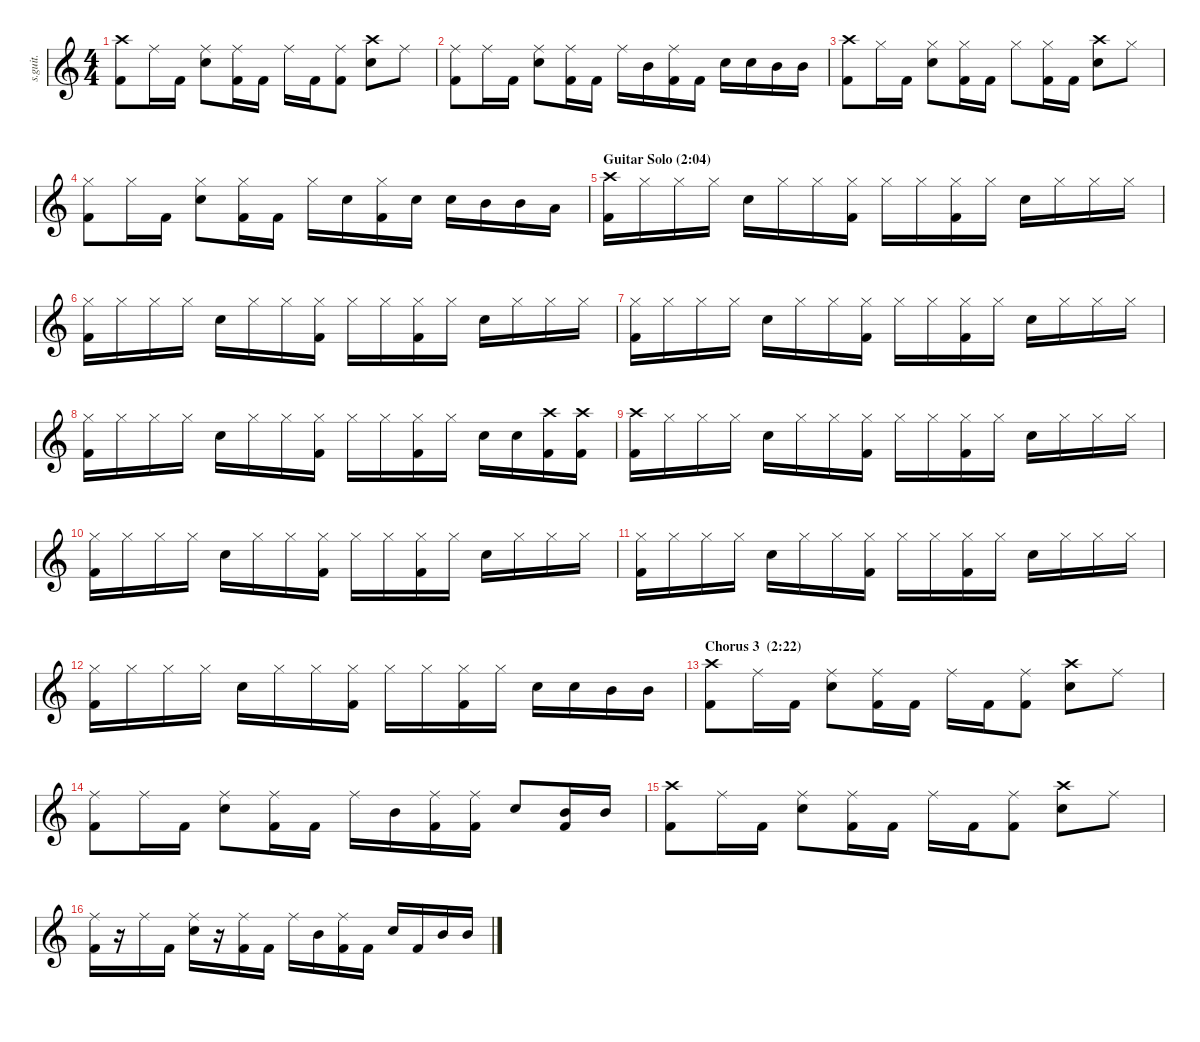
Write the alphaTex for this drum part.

\defaultSystemsLayout 4
\hideDynamics
\bracketExtendMode nobrackets
\track ("Sean Kinney (Drums)" "s.guit.") {instrument percussion}
\staff {score}
\articulation defaults
\ts (4 4)
\tempo (94 hide)
\clef g2
\ks c
("Crash high (hit)" "Kick (hit) 2").8{lyrics (0 "") lyrics (1 "") lyrics (2 "") lyrics (3 "") lyrics (4 "") dy ff} "Ride (middle)".16{lyrics (0 "") lyrics (1 "") lyrics (2 "") lyrics (3 "") lyrics (4 "") dy f} "Kick (hit) 2".16{lyrics (0 "") lyrics (1 "") lyrics (2 "") lyrics (3 "") lyrics (4 "") dy ff} ("Ride (middle)" "Electric Snare (hit)").8{lyrics (0 "") lyrics (1 "") lyrics (2 "") lyrics (3 "") lyrics (4 "")} ("Ride (middle)" "Kick (hit) 2").16{lyrics (0 "") lyrics (1 "") lyrics (2 "") lyrics (3 "") lyrics (4 "")} "Kick (hit) 2".16{lyrics (0 "") lyrics (1 "") lyrics (2 "") lyrics (3 "") lyrics (4 "")} "Ride (middle)".16{lyrics (0 "") lyrics (1 "") lyrics (2 "") lyrics (3 "") lyrics (4 "") dy f} "Kick (hit) 2".16{lyrics (0 "") lyrics (1 "") lyrics (2 "") lyrics (3 "") lyrics (4 "") dy ff} ("Ride (middle)" "Kick (hit) 2").8{lyrics (0 "") lyrics (1 "") lyrics (2 "") lyrics (3 "") lyrics (4 "")} ("Crash high (hit)" "Electric Snare (hit)").8{lyrics (0 "") lyrics (1 "") lyrics (2 "") lyrics (3 "") lyrics (4 "")} "Ride (middle)".8{lyrics (0 "") lyrics (1 "") lyrics (2 "") lyrics (3 "") lyrics (4 "") dy f} |
("Ride (middle)" "Kick (hit) 2").8{lyrics (0 "") lyrics (1 "") lyrics (2 "") lyrics (3 "") lyrics (4 "")} "Ride (middle)".16{lyrics (0 "") lyrics (1 "") lyrics (2 "") lyrics (3 "") lyrics (4 "")} "Kick (hit) 2".16{lyrics (0 "") lyrics (1 "") lyrics (2 "") lyrics (3 "") lyrics (4 "") dy ff} ("Ride (middle)" "Electric Snare (hit)").8{lyrics (0 "") lyrics (1 "") lyrics (2 "") lyrics (3 "") lyrics (4 "")} ("Ride (middle)" "Kick (hit) 2").16{lyrics (0 "") lyrics (1 "") lyrics (2 "") lyrics (3 "") lyrics (4 "")} "Kick (hit) 2".16{lyrics (0 "") lyrics (1 "") lyrics (2 "") lyrics (3 "") lyrics (4 "")} "Ride (middle)".16{lyrics (0 "") lyrics (1 "") lyrics (2 "") lyrics (3 "") lyrics (4 "") dy f} "Mid Tom (hit)".16{lyrics (0 "") lyrics (1 "") lyrics (2 "") lyrics (3 "") lyrics (4 "")} ("Ride (middle)" "Kick (hit) 2").16{lyrics (0 "") lyrics (1 "") lyrics (2 "") lyrics (3 "") lyrics (4 "")} "Kick (hit) 2".16{lyrics (0 "") lyrics (1 "") lyrics (2 "") lyrics (3 "") lyrics (4 "") dy ff} "Electric Snare (hit)".16{lyrics (0 "") lyrics (1 "") lyrics (2 "") lyrics (3 "") lyrics (4 "")} "Electric Snare (hit)".16{lyrics (0 "") lyrics (1 "") lyrics (2 "") lyrics (3 "") lyrics (4 "")} "Mid Tom (hit)".16{lyrics (0 "") lyrics (1 "") lyrics (2 "") lyrics (3 "") lyrics (4 "") dy f} "Mid Tom (hit)".16{lyrics (0 "") lyrics (1 "") lyrics (2 "") lyrics (3 "") lyrics (4 "")} |
("Crash high (hit)" "Kick (hit) 2").8{lyrics (0 "") lyrics (1 "") lyrics (2 "") lyrics (3 "") lyrics (4 "") dy ff} "Hi-Hat (closed)".16{lyrics (0 "") lyrics (1 "") lyrics (2 "") lyrics (3 "") lyrics (4 "") dy f} "Kick (hit) 2".16{lyrics (0 "") lyrics (1 "") lyrics (2 "") lyrics (3 "") lyrics (4 "") dy ff} ("Hi-Hat (closed)" "Electric Snare (hit)").8{lyrics (0 "") lyrics (1 "") lyrics (2 "") lyrics (3 "") lyrics (4 "")} ("Hi-Hat (closed)" "Kick (hit) 2").16{lyrics (0 "") lyrics (1 "") lyrics (2 "") lyrics (3 "") lyrics (4 "")} "Kick (hit) 2".16{lyrics (0 "") lyrics (1 "") lyrics (2 "") lyrics (3 "") lyrics (4 "")} "Hi-Hat (closed)".8{lyrics (0 "") lyrics (1 "") lyrics (2 "") lyrics (3 "") lyrics (4 "") dy f} ("Hi-Hat (closed)" "Kick (hit) 2").16{lyrics (0 "") lyrics (1 "") lyrics (2 "") lyrics (3 "") lyrics (4 "")} "Kick (hit) 2".16{lyrics (0 "") lyrics (1 "") lyrics (2 "") lyrics (3 "") lyrics (4 "") dy ff} ("Crash high (hit)" "Electric Snare (hit)").8{lyrics (0 "") lyrics (1 "") lyrics (2 "") lyrics (3 "") lyrics (4 "")} "Hi-Hat (closed)".8{lyrics (0 "") lyrics (1 "") lyrics (2 "") lyrics (3 "") lyrics (4 "") dy f} |
("Hi-Hat (closed)" "Kick (hit) 2").8{lyrics (0 "") lyrics (1 "") lyrics (2 "") lyrics (3 "") lyrics (4 "")} "Hi-Hat (closed)".16{lyrics (0 "") lyrics (1 "") lyrics (2 "") lyrics (3 "") lyrics (4 "")} "Kick (hit) 2".16{lyrics (0 "") lyrics (1 "") lyrics (2 "") lyrics (3 "") lyrics (4 "") dy ff} ("Hi-Hat (closed)" "Electric Snare (hit)").8{lyrics (0 "") lyrics (1 "") lyrics (2 "") lyrics (3 "") lyrics (4 "")} ("Hi-Hat (closed)" "Kick (hit) 2").16{lyrics (0 "") lyrics (1 "") lyrics (2 "") lyrics (3 "") lyrics (4 "")} "Kick (hit) 2".16{lyrics (0 "") lyrics (1 "") lyrics (2 "") lyrics (3 "") lyrics (4 "")} "Hi-Hat (closed)".16{lyrics (0 "") lyrics (1 "") lyrics (2 "") lyrics (3 "") lyrics (4 "") dy f} "Electric Snare (hit)".16{lyrics (0 "") lyrics (1 "") lyrics (2 "") lyrics (3 "") lyrics (4 "")} ("Hi-Hat (closed)" "Kick (hit) 2").16{lyrics (0 "") lyrics (1 "") lyrics (2 "") lyrics (3 "") lyrics (4 "")} "Electric Snare (hit)".16{lyrics (0 "") lyrics (1 "") lyrics (2 "") lyrics (3 "") lyrics (4 "")} "Electric Snare (hit)".16{lyrics (0 "") lyrics (1 "") lyrics (2 "") lyrics (3 "") lyrics (4 "") dy ff} "Mid Tom (hit)".16{lyrics (0 "") lyrics (1 "") lyrics (2 "") lyrics (3 "") lyrics (4 "") dy f} "Mid Tom (hit)".16{lyrics (0 "") lyrics (1 "") lyrics (2 "") lyrics (3 "") lyrics (4 "") dy ff} "Low Floor Tom (hit)".16{lyrics (0 "") lyrics (1 "") lyrics (2 "") lyrics (3 "") lyrics (4 "") dy f} |
\section ("" "Guitar Solo (2:04)")
("Crash high (hit)" "Kick (hit) 2").16{lyrics (0 "") lyrics (1 "") lyrics (2 "") lyrics (3 "") lyrics (4 "") dy ff} "Hi-Hat (closed)".16{lyrics (0 "") lyrics (1 "") lyrics (2 "") lyrics (3 "") lyrics (4 "") dy f} "Hi-Hat (closed)".16{lyrics (0 "") lyrics (1 "") lyrics (2 "") lyrics (3 "") lyrics (4 "")} "Hi-Hat (closed)".16{lyrics (0 "") lyrics (1 "") lyrics (2 "") lyrics (3 "") lyrics (4 "")} "Electric Snare (hit)".16{lyrics (0 "") lyrics (1 "") lyrics (2 "") lyrics (3 "") lyrics (4 "") dy ff} "Hi-Hat (closed)".16{lyrics (0 "") lyrics (1 "") lyrics (2 "") lyrics (3 "") lyrics (4 "") dy f} "Hi-Hat (closed)".16{lyrics (0 "") lyrics (1 "") lyrics (2 "") lyrics (3 "") lyrics (4 "")} ("Hi-Hat (closed)" "Kick (hit) 2").16{lyrics (0 "") lyrics (1 "") lyrics (2 "") lyrics (3 "") lyrics (4 "")} "Hi-Hat (closed)".16{lyrics (0 "") lyrics (1 "") lyrics (2 "") lyrics (3 "") lyrics (4 "")} "Hi-Hat (closed)".16{lyrics (0 "") lyrics (1 "") lyrics (2 "") lyrics (3 "") lyrics (4 "")} ("Hi-Hat (closed)" "Kick (hit) 2").16{lyrics (0 "") lyrics (1 "") lyrics (2 "") lyrics (3 "") lyrics (4 "")} "Hi-Hat (closed)".16{lyrics (0 "") lyrics (1 "") lyrics (2 "") lyrics (3 "") lyrics (4 "")} "Electric Snare (hit)".16{lyrics (0 "") lyrics (1 "") lyrics (2 "") lyrics (3 "") lyrics (4 "") dy ff} "Hi-Hat (closed)".16{lyrics (0 "") lyrics (1 "") lyrics (2 "") lyrics (3 "") lyrics (4 "") dy f} "Hi-Hat (closed)".16{lyrics (0 "") lyrics (1 "") lyrics (2 "") lyrics (3 "") lyrics (4 "")} "Hi-Hat (closed)".16{lyrics (0 "") lyrics (1 "") lyrics (2 "") lyrics (3 "") lyrics (4 "")} |
("Hi-Hat (closed)" "Kick (hit) 2").16{lyrics (0 "") lyrics (1 "") lyrics (2 "") lyrics (3 "") lyrics (4 "")} "Hi-Hat (closed)".16{lyrics (0 "") lyrics (1 "") lyrics (2 "") lyrics (3 "") lyrics (4 "")} "Hi-Hat (closed)".16{lyrics (0 "") lyrics (1 "") lyrics (2 "") lyrics (3 "") lyrics (4 "")} "Hi-Hat (closed)".16{lyrics (0 "") lyrics (1 "") lyrics (2 "") lyrics (3 "") lyrics (4 "")} "Electric Snare (hit)".16{lyrics (0 "") lyrics (1 "") lyrics (2 "") lyrics (3 "") lyrics (4 "") dy ff} "Hi-Hat (closed)".16{lyrics (0 "") lyrics (1 "") lyrics (2 "") lyrics (3 "") lyrics (4 "") dy f} "Hi-Hat (closed)".16{lyrics (0 "") lyrics (1 "") lyrics (2 "") lyrics (3 "") lyrics (4 "")} ("Hi-Hat (closed)" "Kick (hit) 2").16{lyrics (0 "") lyrics (1 "") lyrics (2 "") lyrics (3 "") lyrics (4 "")} "Hi-Hat (closed)".16{lyrics (0 "") lyrics (1 "") lyrics (2 "") lyrics (3 "") lyrics (4 "")} "Hi-Hat (closed)".16{lyrics (0 "") lyrics (1 "") lyrics (2 "") lyrics (3 "") lyrics (4 "")} ("Hi-Hat (closed)" "Kick (hit) 2").16{lyrics (0 "") lyrics (1 "") lyrics (2 "") lyrics (3 "") lyrics (4 "")} "Hi-Hat (closed)".16{lyrics (0 "") lyrics (1 "") lyrics (2 "") lyrics (3 "") lyrics (4 "")} "Electric Snare (hit)".16{lyrics (0 "") lyrics (1 "") lyrics (2 "") lyrics (3 "") lyrics (4 "") dy ff} "Hi-Hat (closed)".16{lyrics (0 "") lyrics (1 "") lyrics (2 "") lyrics (3 "") lyrics (4 "") dy f} "Hi-Hat (closed)".16{lyrics (0 "") lyrics (1 "") lyrics (2 "") lyrics (3 "") lyrics (4 "")} "Hi-Hat (closed)".16{lyrics (0 "") lyrics (1 "") lyrics (2 "") lyrics (3 "") lyrics (4 "")} |
("Hi-Hat (closed)" "Kick (hit) 2").16{lyrics (0 "") lyrics (1 "") lyrics (2 "") lyrics (3 "") lyrics (4 "")} "Hi-Hat (closed)".16{lyrics (0 "") lyrics (1 "") lyrics (2 "") lyrics (3 "") lyrics (4 "")} "Hi-Hat (closed)".16{lyrics (0 "") lyrics (1 "") lyrics (2 "") lyrics (3 "") lyrics (4 "")} "Hi-Hat (closed)".16{lyrics (0 "") lyrics (1 "") lyrics (2 "") lyrics (3 "") lyrics (4 "")} "Electric Snare (hit)".16{lyrics (0 "") lyrics (1 "") lyrics (2 "") lyrics (3 "") lyrics (4 "") dy ff} "Hi-Hat (closed)".16{lyrics (0 "") lyrics (1 "") lyrics (2 "") lyrics (3 "") lyrics (4 "") dy f} "Hi-Hat (closed)".16{lyrics (0 "") lyrics (1 "") lyrics (2 "") lyrics (3 "") lyrics (4 "")} ("Hi-Hat (closed)" "Kick (hit) 2").16{lyrics (0 "") lyrics (1 "") lyrics (2 "") lyrics (3 "") lyrics (4 "")} "Hi-Hat (closed)".16{lyrics (0 "") lyrics (1 "") lyrics (2 "") lyrics (3 "") lyrics (4 "")} "Hi-Hat (closed)".16{lyrics (0 "") lyrics (1 "") lyrics (2 "") lyrics (3 "") lyrics (4 "")} ("Hi-Hat (closed)" "Kick (hit) 2").16{lyrics (0 "") lyrics (1 "") lyrics (2 "") lyrics (3 "") lyrics (4 "")} "Hi-Hat (closed)".16{lyrics (0 "") lyrics (1 "") lyrics (2 "") lyrics (3 "") lyrics (4 "")} "Electric Snare (hit)".16{lyrics (0 "") lyrics (1 "") lyrics (2 "") lyrics (3 "") lyrics (4 "") dy ff} "Hi-Hat (closed)".16{lyrics (0 "") lyrics (1 "") lyrics (2 "") lyrics (3 "") lyrics (4 "") dy f} "Hi-Hat (closed)".16{lyrics (0 "") lyrics (1 "") lyrics (2 "") lyrics (3 "") lyrics (4 "")} "Hi-Hat (closed)".16{lyrics (0 "") lyrics (1 "") lyrics (2 "") lyrics (3 "") lyrics (4 "")} |
("Hi-Hat (closed)" "Kick (hit) 2").16{lyrics (0 "") lyrics (1 "") lyrics (2 "") lyrics (3 "") lyrics (4 "")} "Hi-Hat (closed)".16{lyrics (0 "") lyrics (1 "") lyrics (2 "") lyrics (3 "") lyrics (4 "")} "Hi-Hat (closed)".16{lyrics (0 "") lyrics (1 "") lyrics (2 "") lyrics (3 "") lyrics (4 "")} "Hi-Hat (closed)".16{lyrics (0 "") lyrics (1 "") lyrics (2 "") lyrics (3 "") lyrics (4 "")} "Electric Snare (hit)".16{lyrics (0 "") lyrics (1 "") lyrics (2 "") lyrics (3 "") lyrics (4 "") dy ff} "Hi-Hat (closed)".16{lyrics (0 "") lyrics (1 "") lyrics (2 "") lyrics (3 "") lyrics (4 "") dy f} "Hi-Hat (closed)".16{lyrics (0 "") lyrics (1 "") lyrics (2 "") lyrics (3 "") lyrics (4 "")} ("Hi-Hat (closed)" "Kick (hit) 2").16{lyrics (0 "") lyrics (1 "") lyrics (2 "") lyrics (3 "") lyrics (4 "")} "Hi-Hat (closed)".16{lyrics (0 "") lyrics (1 "") lyrics (2 "") lyrics (3 "") lyrics (4 "")} "Hi-Hat (closed)".16{lyrics (0 "") lyrics (1 "") lyrics (2 "") lyrics (3 "") lyrics (4 "")} ("Hi-Hat (closed)" "Kick (hit) 2").16{lyrics (0 "") lyrics (1 "") lyrics (2 "") lyrics (3 "") lyrics (4 "")} "Hi-Hat (closed)".16{lyrics (0 "") lyrics (1 "") lyrics (2 "") lyrics (3 "") lyrics (4 "")} "Electric Snare (hit)".16{lyrics (0 "") lyrics (1 "") lyrics (2 "") lyrics (3 "") lyrics (4 "") dy ff} "Electric Snare (hit)".16{lyrics (0 "") lyrics (1 "") lyrics (2 "") lyrics (3 "") lyrics (4 "")} ("Crash high (hit)" "Kick (hit) 2").16{lyrics (0 "") lyrics (1 "") lyrics (2 "") lyrics (3 "") lyrics (4 "")} ("Crash high (hit)" "Kick (hit) 2").16{lyrics (0 "") lyrics (1 "") lyrics (2 "") lyrics (3 "") lyrics (4 "")} |
("Crash high (hit)" "Kick (hit) 2").16{lyrics (0 "") lyrics (1 "") lyrics (2 "") lyrics (3 "") lyrics (4 "")} "Hi-Hat (closed)".16{lyrics (0 "") lyrics (1 "") lyrics (2 "") lyrics (3 "") lyrics (4 "") dy f} "Hi-Hat (closed)".16{lyrics (0 "") lyrics (1 "") lyrics (2 "") lyrics (3 "") lyrics (4 "")} "Hi-Hat (closed)".16{lyrics (0 "") lyrics (1 "") lyrics (2 "") lyrics (3 "") lyrics (4 "")} "Electric Snare (hit)".16{lyrics (0 "") lyrics (1 "") lyrics (2 "") lyrics (3 "") lyrics (4 "") dy ff} "Hi-Hat (closed)".16{lyrics (0 "") lyrics (1 "") lyrics (2 "") lyrics (3 "") lyrics (4 "") dy f} "Hi-Hat (closed)".16{lyrics (0 "") lyrics (1 "") lyrics (2 "") lyrics (3 "") lyrics (4 "")} ("Hi-Hat (closed)" "Kick (hit) 2").16{lyrics (0 "") lyrics (1 "") lyrics (2 "") lyrics (3 "") lyrics (4 "")} "Hi-Hat (closed)".16{lyrics (0 "") lyrics (1 "") lyrics (2 "") lyrics (3 "") lyrics (4 "")} "Hi-Hat (closed)".16{lyrics (0 "") lyrics (1 "") lyrics (2 "") lyrics (3 "") lyrics (4 "")} ("Hi-Hat (closed)" "Kick (hit) 2").16{lyrics (0 "") lyrics (1 "") lyrics (2 "") lyrics (3 "") lyrics (4 "")} "Hi-Hat (closed)".16{lyrics (0 "") lyrics (1 "") lyrics (2 "") lyrics (3 "") lyrics (4 "")} "Electric Snare (hit)".16{lyrics (0 "") lyrics (1 "") lyrics (2 "") lyrics (3 "") lyrics (4 "") dy ff} "Hi-Hat (closed)".16{lyrics (0 "") lyrics (1 "") lyrics (2 "") lyrics (3 "") lyrics (4 "") dy f} "Hi-Hat (closed)".16{lyrics (0 "") lyrics (1 "") lyrics (2 "") lyrics (3 "") lyrics (4 "")} "Hi-Hat (closed)".16{lyrics (0 "") lyrics (1 "") lyrics (2 "") lyrics (3 "") lyrics (4 "")} |
("Hi-Hat (closed)" "Kick (hit) 2").16{lyrics (0 "") lyrics (1 "") lyrics (2 "") lyrics (3 "") lyrics (4 "")} "Hi-Hat (closed)".16{lyrics (0 "") lyrics (1 "") lyrics (2 "") lyrics (3 "") lyrics (4 "")} "Hi-Hat (closed)".16{lyrics (0 "") lyrics (1 "") lyrics (2 "") lyrics (3 "") lyrics (4 "")} "Hi-Hat (closed)".16{lyrics (0 "") lyrics (1 "") lyrics (2 "") lyrics (3 "") lyrics (4 "")} "Electric Snare (hit)".16{lyrics (0 "") lyrics (1 "") lyrics (2 "") lyrics (3 "") lyrics (4 "") dy ff} "Hi-Hat (closed)".16{lyrics (0 "") lyrics (1 "") lyrics (2 "") lyrics (3 "") lyrics (4 "") dy f} "Hi-Hat (closed)".16{lyrics (0 "") lyrics (1 "") lyrics (2 "") lyrics (3 "") lyrics (4 "")} ("Hi-Hat (closed)" "Kick (hit) 2").16{lyrics (0 "") lyrics (1 "") lyrics (2 "") lyrics (3 "") lyrics (4 "")} "Hi-Hat (closed)".16{lyrics (0 "") lyrics (1 "") lyrics (2 "") lyrics (3 "") lyrics (4 "")} "Hi-Hat (closed)".16{lyrics (0 "") lyrics (1 "") lyrics (2 "") lyrics (3 "") lyrics (4 "")} ("Hi-Hat (closed)" "Kick (hit) 2").16{lyrics (0 "") lyrics (1 "") lyrics (2 "") lyrics (3 "") lyrics (4 "")} "Hi-Hat (closed)".16{lyrics (0 "") lyrics (1 "") lyrics (2 "") lyrics (3 "") lyrics (4 "")} "Electric Snare (hit)".16{lyrics (0 "") lyrics (1 "") lyrics (2 "") lyrics (3 "") lyrics (4 "") dy ff} "Hi-Hat (closed)".16{lyrics (0 "") lyrics (1 "") lyrics (2 "") lyrics (3 "") lyrics (4 "") dy f} "Hi-Hat (closed)".16{lyrics (0 "") lyrics (1 "") lyrics (2 "") lyrics (3 "") lyrics (4 "")} "Hi-Hat (closed)".16{lyrics (0 "") lyrics (1 "") lyrics (2 "") lyrics (3 "") lyrics (4 "")} |
("Hi-Hat (closed)" "Kick (hit) 2").16{lyrics (0 "") lyrics (1 "") lyrics (2 "") lyrics (3 "") lyrics (4 "")} "Hi-Hat (closed)".16{lyrics (0 "") lyrics (1 "") lyrics (2 "") lyrics (3 "") lyrics (4 "")} "Hi-Hat (closed)".16{lyrics (0 "") lyrics (1 "") lyrics (2 "") lyrics (3 "") lyrics (4 "")} "Hi-Hat (closed)".16{lyrics (0 "") lyrics (1 "") lyrics (2 "") lyrics (3 "") lyrics (4 "")} "Electric Snare (hit)".16{lyrics (0 "") lyrics (1 "") lyrics (2 "") lyrics (3 "") lyrics (4 "") dy ff} "Hi-Hat (closed)".16{lyrics (0 "") lyrics (1 "") lyrics (2 "") lyrics (3 "") lyrics (4 "") dy f} "Hi-Hat (closed)".16{lyrics (0 "") lyrics (1 "") lyrics (2 "") lyrics (3 "") lyrics (4 "")} ("Hi-Hat (closed)" "Kick (hit) 2").16{lyrics (0 "") lyrics (1 "") lyrics (2 "") lyrics (3 "") lyrics (4 "")} "Hi-Hat (closed)".16{lyrics (0 "") lyrics (1 "") lyrics (2 "") lyrics (3 "") lyrics (4 "")} "Hi-Hat (closed)".16{lyrics (0 "") lyrics (1 "") lyrics (2 "") lyrics (3 "") lyrics (4 "")} ("Hi-Hat (closed)" "Kick (hit) 2").16{lyrics (0 "") lyrics (1 "") lyrics (2 "") lyrics (3 "") lyrics (4 "")} "Hi-Hat (closed)".16{lyrics (0 "") lyrics (1 "") lyrics (2 "") lyrics (3 "") lyrics (4 "")} "Electric Snare (hit)".16{lyrics (0 "") lyrics (1 "") lyrics (2 "") lyrics (3 "") lyrics (4 "") dy ff} "Hi-Hat (closed)".16{lyrics (0 "") lyrics (1 "") lyrics (2 "") lyrics (3 "") lyrics (4 "") dy f} "Hi-Hat (closed)".16{lyrics (0 "") lyrics (1 "") lyrics (2 "") lyrics (3 "") lyrics (4 "")} "Hi-Hat (closed)".16{lyrics (0 "") lyrics (1 "") lyrics (2 "") lyrics (3 "") lyrics (4 "")} |
("Hi-Hat (closed)" "Kick (hit) 2").16{lyrics (0 "") lyrics (1 "") lyrics (2 "") lyrics (3 "") lyrics (4 "")} "Hi-Hat (closed)".16{lyrics (0 "") lyrics (1 "") lyrics (2 "") lyrics (3 "") lyrics (4 "")} "Hi-Hat (closed)".16{lyrics (0 "") lyrics (1 "") lyrics (2 "") lyrics (3 "") lyrics (4 "")} "Hi-Hat (closed)".16{lyrics (0 "") lyrics (1 "") lyrics (2 "") lyrics (3 "") lyrics (4 "")} "Electric Snare (hit)".16{lyrics (0 "") lyrics (1 "") lyrics (2 "") lyrics (3 "") lyrics (4 "") dy ff} "Hi-Hat (closed)".16{lyrics (0 "") lyrics (1 "") lyrics (2 "") lyrics (3 "") lyrics (4 "") dy f} "Hi-Hat (closed)".16{lyrics (0 "") lyrics (1 "") lyrics (2 "") lyrics (3 "") lyrics (4 "")} ("Hi-Hat (closed)" "Kick (hit) 2").16{lyrics (0 "") lyrics (1 "") lyrics (2 "") lyrics (3 "") lyrics (4 "")} "Hi-Hat (closed)".16{lyrics (0 "") lyrics (1 "") lyrics (2 "") lyrics (3 "") lyrics (4 "")} "Hi-Hat (closed)".16{lyrics (0 "") lyrics (1 "") lyrics (2 "") lyrics (3 "") lyrics (4 "")} ("Hi-Hat (closed)" "Kick (hit) 2").16{lyrics (0 "") lyrics (1 "") lyrics (2 "") lyrics (3 "") lyrics (4 "")} "Hi-Hat (closed)".16{lyrics (0 "") lyrics (1 "") lyrics (2 "") lyrics (3 "") lyrics (4 "")} "Electric Snare (hit)".16{lyrics (0 "") lyrics (1 "") lyrics (2 "") lyrics (3 "") lyrics (4 "") dy ff} "Electric Snare (hit)".16{lyrics (0 "") lyrics (1 "") lyrics (2 "") lyrics (3 "") lyrics (4 "") dy f} "Mid Tom (hit)".16{lyrics (0 "") lyrics (1 "") lyrics (2 "") lyrics (3 "") lyrics (4 "") dy ff} "Mid Tom (hit)".16{lyrics (0 "") lyrics (1 "") lyrics (2 "") lyrics (3 "") lyrics (4 "") dy f} |
\section ("" "Chorus 3  (2:22)")
("Crash high (hit)" "Kick (hit) 2").8{lyrics (0 "") lyrics (1 "") lyrics (2 "") lyrics (3 "") lyrics (4 "") dy ff} "Ride (middle)".16{lyrics (0 "") lyrics (1 "") lyrics (2 "") lyrics (3 "") lyrics (4 "") dy f} "Kick (hit) 2".16{lyrics (0 "") lyrics (1 "") lyrics (2 "") lyrics (3 "") lyrics (4 "") dy ff} ("Ride (middle)" "Electric Snare (hit)").8{lyrics (0 "") lyrics (1 "") lyrics (2 "") lyrics (3 "") lyrics (4 "")} ("Ride (middle)" "Kick (hit) 2").16{lyrics (0 "") lyrics (1 "") lyrics (2 "") lyrics (3 "") lyrics (4 "")} "Kick (hit) 2".16{lyrics (0 "") lyrics (1 "") lyrics (2 "") lyrics (3 "") lyrics (4 "")} "Ride (middle)".16{lyrics (0 "") lyrics (1 "") lyrics (2 "") lyrics (3 "") lyrics (4 "") dy f} "Kick (hit) 2".16{lyrics (0 "") lyrics (1 "") lyrics (2 "") lyrics (3 "") lyrics (4 "") dy ff} ("Ride (middle)" "Kick (hit) 2").8{lyrics (0 "") lyrics (1 "") lyrics (2 "") lyrics (3 "") lyrics (4 "")} ("Crash high (hit)" "Electric Snare (hit)").8{lyrics (0 "") lyrics (1 "") lyrics (2 "") lyrics (3 "") lyrics (4 "")} "Ride (middle)".8{lyrics (0 "") lyrics (1 "") lyrics (2 "") lyrics (3 "") lyrics (4 "") dy f} |
("Ride (middle)" "Kick (hit) 2").8{lyrics (0 "") lyrics (1 "") lyrics (2 "") lyrics (3 "") lyrics (4 "")} "Ride (middle)".16{lyrics (0 "") lyrics (1 "") lyrics (2 "") lyrics (3 "") lyrics (4 "")} "Kick (hit) 2".16{lyrics (0 "") lyrics (1 "") lyrics (2 "") lyrics (3 "") lyrics (4 "") dy ff} ("Ride (middle)" "Electric Snare (hit)").8{lyrics (0 "") lyrics (1 "") lyrics (2 "") lyrics (3 "") lyrics (4 "")} ("Ride (middle)" "Kick (hit) 2").16{lyrics (0 "") lyrics (1 "") lyrics (2 "") lyrics (3 "") lyrics (4 "")} "Kick (hit) 2".16{lyrics (0 "") lyrics (1 "") lyrics (2 "") lyrics (3 "") lyrics (4 "")} "Ride (middle)".16{lyrics (0 "") lyrics (1 "") lyrics (2 "") lyrics (3 "") lyrics (4 "") dy f} "Mid Tom (hit)".16{lyrics (0 "") lyrics (1 "") lyrics (2 "") lyrics (3 "") lyrics (4 "")} ("Ride (middle)" "Kick (hit) 2").16{lyrics (0 "") lyrics (1 "") lyrics (2 "") lyrics (3 "") lyrics (4 "")} ("Ride (middle)" "Kick (hit) 2").16{lyrics (0 "") lyrics (1 "") lyrics (2 "") lyrics (3 "") lyrics (4 "")} "Electric Snare (hit)".8{lyrics (0 "") lyrics (1 "") lyrics (2 "") lyrics (3 "") lyrics (4 "") dy ff} ("Mid Tom (hit)" "Kick (hit) 2").16{lyrics (0 "") lyrics (1 "") lyrics (2 "") lyrics (3 "") lyrics (4 "")} "Mid Tom (hit)".16{lyrics (0 "") lyrics (1 "") lyrics (2 "") lyrics (3 "") lyrics (4 "") dy f} |
("Crash high (hit)" "Kick (hit) 2").8{lyrics (0 "") lyrics (1 "") lyrics (2 "") lyrics (3 "") lyrics (4 "") dy ff} "Ride (middle)".16{lyrics (0 "") lyrics (1 "") lyrics (2 "") lyrics (3 "") lyrics (4 "") dy f} "Kick (hit) 2".16{lyrics (0 "") lyrics (1 "") lyrics (2 "") lyrics (3 "") lyrics (4 "") dy ff} ("Ride (middle)" "Electric Snare (hit)").8{lyrics (0 "") lyrics (1 "") lyrics (2 "") lyrics (3 "") lyrics (4 "")} ("Ride (middle)" "Kick (hit) 2").16{lyrics (0 "") lyrics (1 "") lyrics (2 "") lyrics (3 "") lyrics (4 "")} "Kick (hit) 2".16{lyrics (0 "") lyrics (1 "") lyrics (2 "") lyrics (3 "") lyrics (4 "")} "Ride (middle)".16{lyrics (0 "") lyrics (1 "") lyrics (2 "") lyrics (3 "") lyrics (4 "") dy f} "Kick (hit) 2".16{lyrics (0 "") lyrics (1 "") lyrics (2 "") lyrics (3 "") lyrics (4 "") dy ff} ("Ride (middle)" "Kick (hit) 2").8{lyrics (0 "") lyrics (1 "") lyrics (2 "") lyrics (3 "") lyrics (4 "")} ("Crash high (hit)" "Electric Snare (hit)").8{lyrics (0 "") lyrics (1 "") lyrics (2 "") lyrics (3 "") lyrics (4 "")} "Ride (middle)".8{lyrics (0 "") lyrics (1 "") lyrics (2 "") lyrics (3 "") lyrics (4 "") dy f} |
("Ride (middle)" "Kick (hit) 2").16{lyrics (0 "") lyrics (1 "") lyrics (2 "") lyrics (3 "") lyrics (4 "")} r.16 "Ride (middle)".16{lyrics (0 "") lyrics (1 "") lyrics (2 "") lyrics (3 "") lyrics (4 "")} "Kick (hit) 2".16{lyrics (0 "") lyrics (1 "") lyrics (2 "") lyrics (3 "") lyrics (4 "") dy ff} ("Ride (middle)" "Electric Snare (hit)").16{lyrics (0 "") lyrics (1 "") lyrics (2 "") lyrics (3 "") lyrics (4 "")} r.16 ("Ride (middle)" "Kick (hit) 2").16{lyrics (0 "") lyrics (1 "") lyrics (2 "") lyrics (3 "") lyrics (4 "")} "Kick (hit) 2".16{lyrics (0 "") lyrics (1 "") lyrics (2 "") lyrics (3 "") lyrics (4 "")} "Ride (middle)".16{lyrics (0 "") lyrics (1 "") lyrics (2 "") lyrics (3 "") lyrics (4 "") dy f} "Mid Tom (hit)".16{lyrics (0 "") lyrics (1 "") lyrics (2 "") lyrics (3 "") lyrics (4 "")} ("Ride (middle)" "Kick (hit) 2").16{lyrics (0 "") lyrics (1 "") lyrics (2 "") lyrics (3 "") lyrics (4 "")} "Kick (hit) 2".16{lyrics (0 "") lyrics (1 "") lyrics (2 "") lyrics (3 "") lyrics (4 "") dy ff} "Electric Snare (hit)".16{lyrics (0 "") lyrics (1 "") lyrics (2 "") lyrics (3 "") lyrics (4 "")} "Kick (hit) 2".16{lyrics (0 "") lyrics (1 "") lyrics (2 "") lyrics (3 "") lyrics (4 "") dy f} "Mid Tom (hit)".16{lyrics (0 "") lyrics (1 "") lyrics (2 "") lyrics (3 "") lyrics (4 "")} "Mid Tom (hit)".16{lyrics (0 "") lyrics (1 "") lyrics (2 "") lyrics (3 "") lyrics (4 "")}
